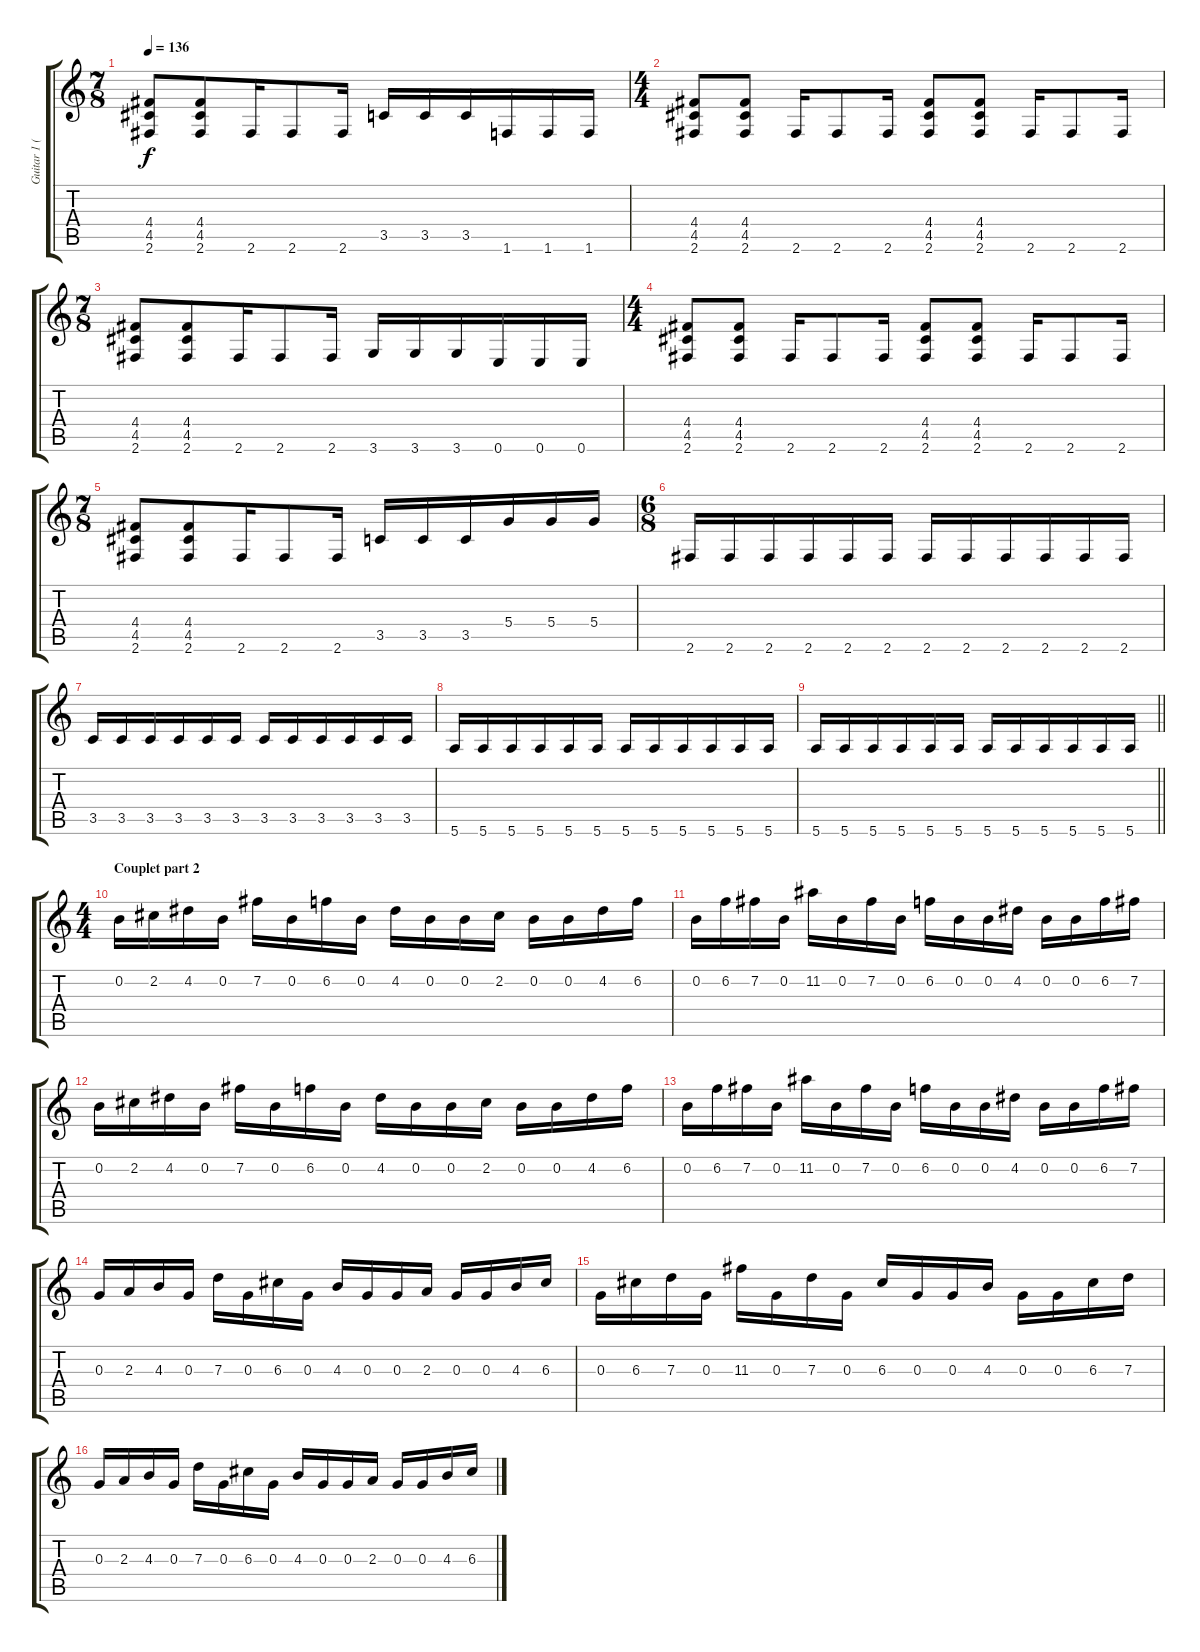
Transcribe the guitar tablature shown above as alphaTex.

\track ("Guitar 1 (solo)" "Guitar 1 (") {instrument distortionguitar}
\staff {score tabs}
\tuning (E4 B3 G3 D3 A2 E2) {hide}
\ts (7 8)
\tempo 136
\clef g2
\ks c
(4.4 4.5 2.6).8{dy f} (4.4 4.5 2.6).8 2.6.16 2.6.8 2.6.16 3.5.16 3.5.16 3.5.16 1.6.16 1.6.16 1.6.16 |
\ts (4 4)
(4.4 4.5 2.6).8 (4.4 4.5 2.6).8 2.6.16 2.6.8 2.6.16 (4.4 4.5 2.6).8 (4.4 4.5 2.6).8 2.6.16 2.6.8 2.6.16 |
\ts (7 8)
(4.4 4.5 2.6).8 (4.4 4.5 2.6).8 2.6.16 2.6.8 2.6.16 3.6.16 3.6.16 3.6.16 0.6.16 0.6.16 0.6.16 |
\ts (4 4)
(4.4 4.5 2.6).8 (4.4 4.5 2.6).8 2.6.16 2.6.8 2.6.16 (4.4 4.5 2.6).8 (4.4 4.5 2.6).8 2.6.16 2.6.8 2.6.16 |
\ts (7 8)
(4.4 4.5 2.6).8 (4.4 4.5 2.6).8 2.6.16 2.6.8 2.6.16 3.5.16 3.5.16 3.5.16 5.4.16 5.4.16 5.4.16 |
\ts (6 8)
2.6.16 2.6.16 2.6.16 2.6.16 2.6.16 2.6.16 2.6.16 2.6.16 2.6.16 2.6.16 2.6.16 2.6.16 |
3.5.16 3.5.16 3.5.16 3.5.16 3.5.16 3.5.16 3.5.16 3.5.16 3.5.16 3.5.16 3.5.16 3.5.16 |
5.6.16 5.6.16 5.6.16 5.6.16 5.6.16 5.6.16 5.6.16 5.6.16 5.6.16 5.6.16 5.6.16 5.6.16 |
\barLineRight lightlight
5.6.16 5.6.16 5.6.16 5.6.16 5.6.16 5.6.16 5.6.16 5.6.16 5.6.16 5.6.16 5.6.16 5.6.16 |
\ts (4 4)
\section ("" "Couplet part 2")
0.2.16 2.2.16 4.2.16 0.2.16 7.2.16 0.2.16 6.2.16 0.2.16 4.2.16 0.2.16 0.2.16 2.2.16 0.2.16 0.2.16 4.2.16 6.2.16 |
0.2.16 6.2.16 7.2.16 0.2.16 11.2.16 0.2.16 7.2.16 0.2.16 6.2.16 0.2.16 0.2.16 4.2.16 0.2.16 0.2.16 6.2.16 7.2.16 |
0.2.16 2.2.16 4.2.16 0.2.16 7.2.16 0.2.16 6.2.16 0.2.16 4.2.16 0.2.16 0.2.16 2.2.16 0.2.16 0.2.16 4.2.16 6.2.16 |
0.2.16 6.2.16 7.2.16 0.2.16 11.2.16 0.2.16 7.2.16 0.2.16 6.2.16 0.2.16 0.2.16 4.2.16 0.2.16 0.2.16 6.2.16 7.2.16 |
0.3.16 2.3.16 4.3.16 0.3.16 7.3.16 0.3.16 6.3.16 0.3.16 4.3.16 0.3.16 0.3.16 2.3.16 0.3.16 0.3.16 4.3.16 6.3.16 |
0.3.16 6.3.16 7.3.16 0.3.16 11.3.16 0.3.16 7.3.16 0.3.16 6.3.16 0.3.16 0.3.16 4.3.16 0.3.16 0.3.16 6.3.16 7.3.16 |
0.3.16 2.3.16 4.3.16 0.3.16 7.3.16 0.3.16 6.3.16 0.3.16 4.3.16 0.3.16 0.3.16 2.3.16 0.3.16 0.3.16 4.3.16 6.3.16
